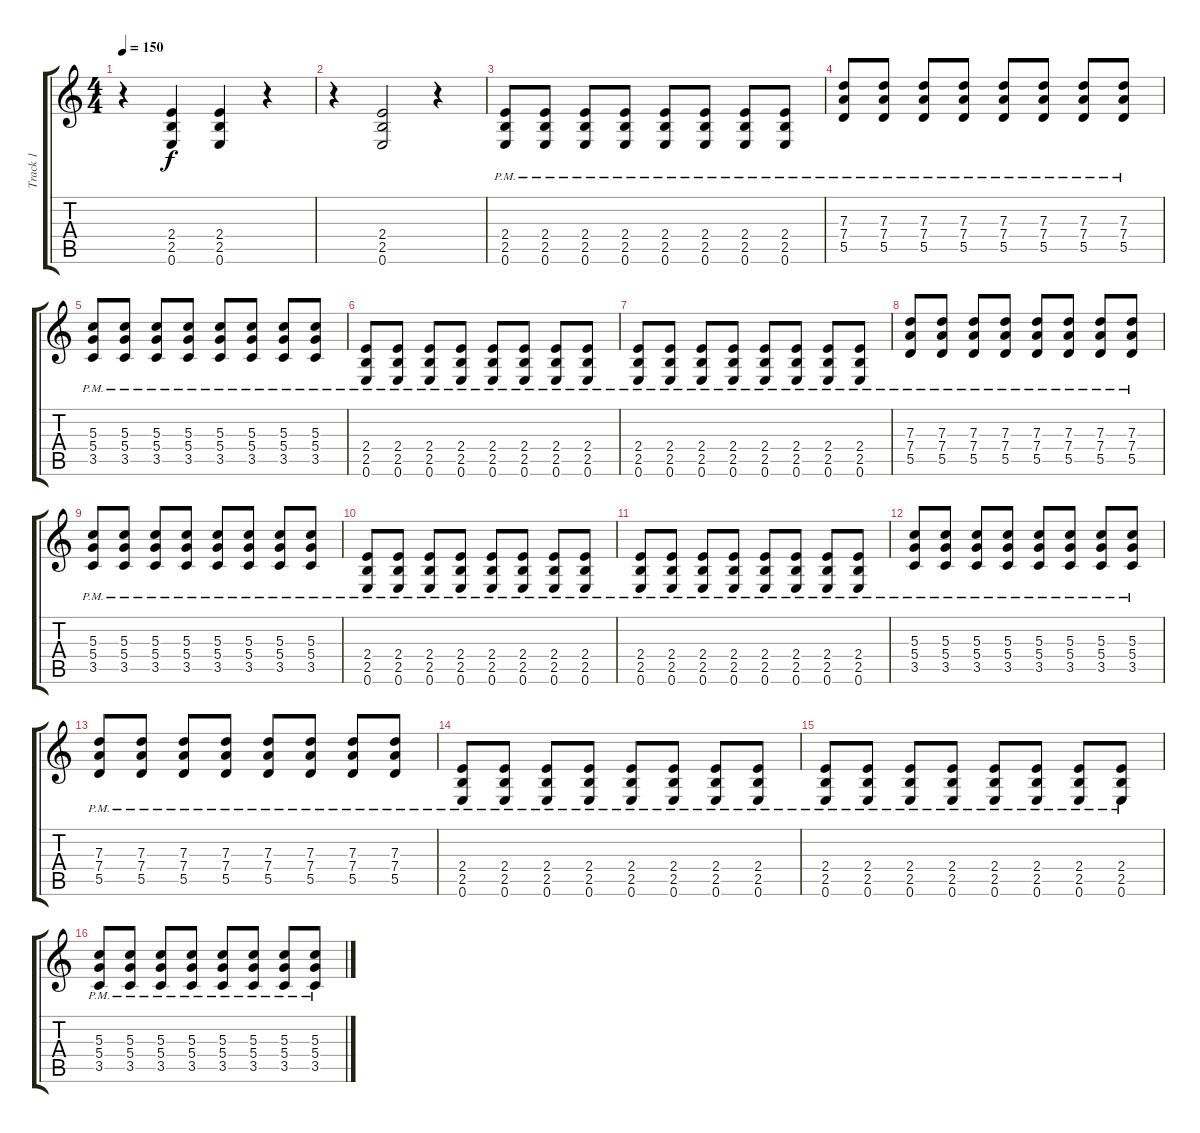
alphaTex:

\track ("Track 1" "Track 1") {instrument distortionguitar}
\staff {score tabs}
\tuning (E4 B3 G3 D3 A2 E2) {hide}
\ts (4 4)
\tempo 150
\clef g2
\ks c
r.4{dy f} (2.4 2.5 0.6).4 (2.4 2.5 0.6).4 r.4 |
r.4 (2.4 2.5 0.6).2 r.4 |
(2.4{pm} 2.5{pm} 0.6{pm}).8 (2.4{pm} 2.5{pm} 0.6{pm}).8 (2.4{pm} 2.5{pm} 0.6{pm}).8 (2.4{pm} 2.5{pm} 0.6{pm}).8 (2.4{pm} 2.5{pm} 0.6{pm}).8 (2.4{pm} 2.5{pm} 0.6{pm}).8 (2.4{pm} 2.5{pm} 0.6{pm}).8 (2.4{pm} 2.5{pm} 0.6{pm}).8 |
(7.3{pm} 7.4{pm} 5.5{pm}).8 (7.3{pm} 7.4{pm} 5.5{pm}).8 (7.3{pm} 7.4{pm} 5.5{pm}).8 (7.3{pm} 7.4{pm} 5.5{pm}).8 (7.3{pm} 7.4{pm} 5.5{pm}).8 (7.3{pm} 7.4{pm} 5.5{pm}).8 (7.3{pm} 7.4{pm} 5.5{pm}).8 (7.3{pm} 7.4{pm} 5.5{pm}).8 |
(5.3{pm} 5.4{pm} 3.5{pm}).8 (5.3{pm} 5.4{pm} 3.5{pm}).8 (5.3{pm} 5.4{pm} 3.5{pm}).8 (5.3{pm} 5.4{pm} 3.5{pm}).8 (5.3{pm} 5.4{pm} 3.5{pm}).8 (5.3{pm} 5.4{pm} 3.5{pm}).8 (5.3{pm} 5.4{pm} 3.5{pm}).8 (5.3{pm} 5.4{pm} 3.5{pm}).8 |
(2.4{pm} 2.5{pm} 0.6{pm}).8 (2.4{pm} 2.5{pm} 0.6{pm}).8 (2.4{pm} 2.5{pm} 0.6{pm}).8 (2.4{pm} 2.5{pm} 0.6{pm}).8 (2.4{pm} 2.5{pm} 0.6{pm}).8 (2.4{pm} 2.5{pm} 0.6{pm}).8 (2.4{pm} 2.5{pm} 0.6{pm}).8 (2.4{pm} 2.5{pm} 0.6{pm}).8 |
(2.4{pm} 2.5{pm} 0.6{pm}).8 (2.4{pm} 2.5{pm} 0.6{pm}).8 (2.4{pm} 2.5{pm} 0.6{pm}).8 (2.4{pm} 2.5{pm} 0.6{pm}).8 (2.4{pm} 2.5{pm} 0.6{pm}).8 (2.4{pm} 2.5{pm} 0.6{pm}).8 (2.4{pm} 2.5{pm} 0.6{pm}).8 (2.4{pm} 2.5{pm} 0.6{pm}).8 |
(7.3{pm} 7.4{pm} 5.5{pm}).8 (7.3{pm} 7.4{pm} 5.5{pm}).8 (7.3{pm} 7.4{pm} 5.5{pm}).8 (7.3{pm} 7.4{pm} 5.5{pm}).8 (7.3{pm} 7.4{pm} 5.5{pm}).8 (7.3{pm} 7.4{pm} 5.5{pm}).8 (7.3{pm} 7.4{pm} 5.5{pm}).8 (7.3{pm} 7.4{pm} 5.5{pm}).8 |
(5.3{pm} 5.4{pm} 3.5{pm}).8 (5.3{pm} 5.4{pm} 3.5{pm}).8 (5.3{pm} 5.4{pm} 3.5{pm}).8 (5.3{pm} 5.4{pm} 3.5{pm}).8 (5.3{pm} 5.4{pm} 3.5{pm}).8 (5.3{pm} 5.4{pm} 3.5{pm}).8 (5.3{pm} 5.4{pm} 3.5{pm}).8 (5.3{pm} 5.4{pm} 3.5{pm}).8 |
(2.4{pm} 2.5{pm} 0.6{pm}).8 (2.4{pm} 2.5{pm} 0.6{pm}).8 (2.4{pm} 2.5{pm} 0.6{pm}).8 (2.4{pm} 2.5{pm} 0.6{pm}).8 (2.4{pm} 2.5{pm} 0.6{pm}).8 (2.4{pm} 2.5{pm} 0.6{pm}).8 (2.4{pm} 2.5{pm} 0.6{pm}).8 (2.4{pm} 2.5{pm} 0.6{pm}).8 |
(2.4{pm} 2.5{pm} 0.6{pm}).8 (2.4{pm} 2.5{pm} 0.6{pm}).8 (2.4{pm} 2.5{pm} 0.6{pm}).8 (2.4{pm} 2.5{pm} 0.6{pm}).8 (2.4{pm} 2.5{pm} 0.6{pm}).8 (2.4{pm} 2.5{pm} 0.6{pm}).8 (2.4{pm} 2.5{pm} 0.6{pm}).8 (2.4{pm} 2.5{pm} 0.6{pm}).8 |
(5.3{pm} 5.4{pm} 3.5{pm}).8 (5.3{pm} 5.4{pm} 3.5{pm}).8 (5.3{pm} 5.4{pm} 3.5{pm}).8 (5.3{pm} 5.4{pm} 3.5{pm}).8 (5.3{pm} 5.4{pm} 3.5{pm}).8 (5.3{pm} 5.4{pm} 3.5{pm}).8 (5.3{pm} 5.4{pm} 3.5{pm}).8 (5.3{pm} 5.4{pm} 3.5{pm}).8 |
(7.3{pm} 7.4{pm} 5.5{pm}).8 (7.3{pm} 7.4{pm} 5.5{pm}).8 (7.3{pm} 7.4{pm} 5.5{pm}).8 (7.3{pm} 7.4{pm} 5.5{pm}).8 (7.3{pm} 7.4{pm} 5.5{pm}).8 (7.3{pm} 7.4{pm} 5.5{pm}).8 (7.3{pm} 7.4{pm} 5.5{pm}).8 (7.3{pm} 7.4{pm} 5.5{pm}).8 |
(2.4{pm} 2.5{pm} 0.6{pm}).8 (2.4{pm} 2.5{pm} 0.6{pm}).8 (2.4{pm} 2.5{pm} 0.6{pm}).8 (2.4{pm} 2.5{pm} 0.6{pm}).8 (2.4{pm} 2.5{pm} 0.6{pm}).8 (2.4{pm} 2.5{pm} 0.6{pm}).8 (2.4{pm} 2.5{pm} 0.6{pm}).8 (2.4{pm} 2.5{pm} 0.6{pm}).8 |
(2.4{pm} 2.5{pm} 0.6{pm}).8 (2.4{pm} 2.5{pm} 0.6{pm}).8 (2.4{pm} 2.5{pm} 0.6{pm}).8 (2.4{pm} 2.5{pm} 0.6{pm}).8 (2.4{pm} 2.5{pm} 0.6{pm}).8 (2.4{pm} 2.5{pm} 0.6{pm}).8 (2.4{pm} 2.5{pm} 0.6{pm}).8 (2.4{pm} 2.5{pm} 0.6{pm}).8 |
(5.3{pm} 5.4{pm} 3.5{pm}).8 (5.3{pm} 5.4{pm} 3.5{pm}).8 (5.3{pm} 5.4{pm} 3.5{pm}).8 (5.3{pm} 5.4{pm} 3.5{pm}).8 (5.3{pm} 5.4{pm} 3.5{pm}).8 (5.3{pm} 5.4{pm} 3.5{pm}).8 (5.3{pm} 5.4{pm} 3.5{pm}).8 (5.3{pm} 5.4{pm} 3.5{pm}).8
